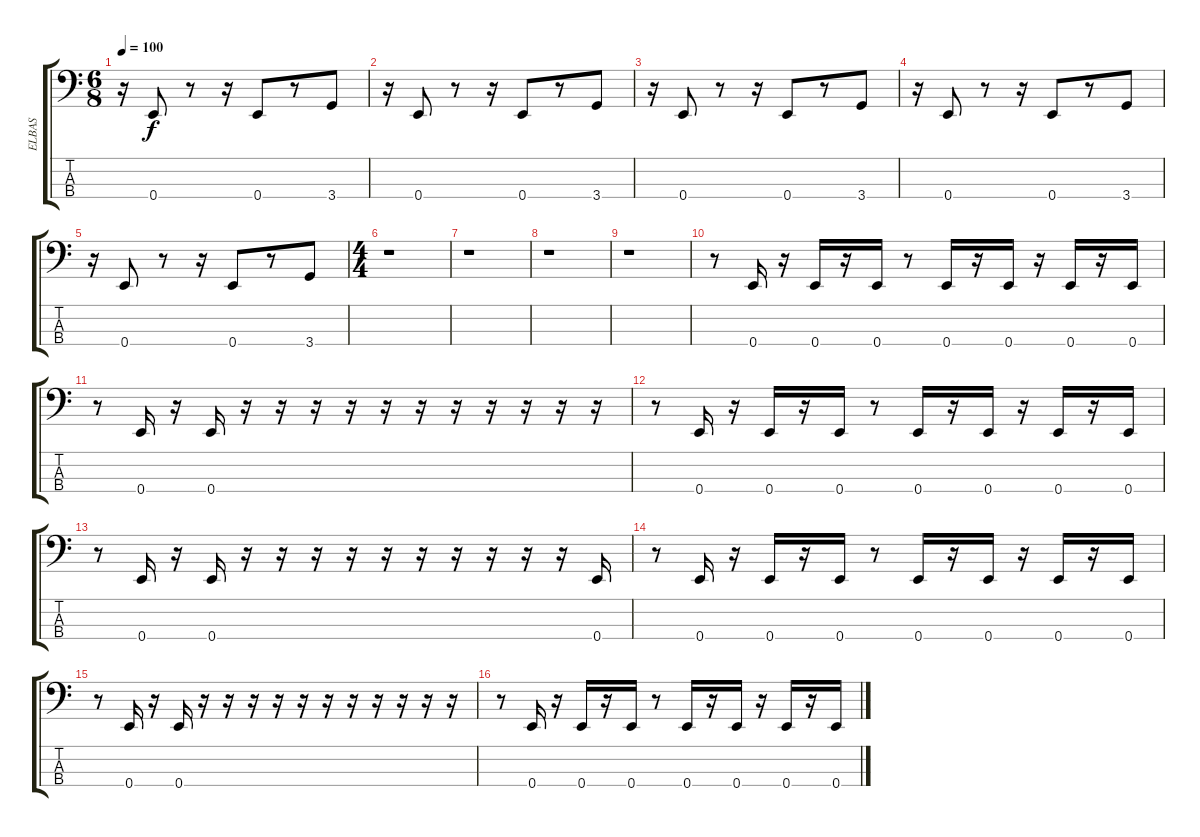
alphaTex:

\track ("ELBAS" "ELBAS") {instrument electricbassfinger}
\staff {score tabs}
\tuning (G2 D2 A1 E1) {hide}
\ts (6 8)
\tempo 100
\clef f4
\ks c
r.16{dy f} 0.4.8 r.8 r.16 0.4.8 r.8 3.4.8 |
r.16 0.4.8 r.8 r.16 0.4.8 r.8 3.4.8 |
r.16 0.4.8 r.8 r.16 0.4.8 r.8 3.4.8 |
r.16 0.4.8 r.8 r.16 0.4.8 r.8 3.4.8 |
r.16 0.4.8 r.8 r.16 0.4.8 r.8 3.4.8 |
\ts (4 4)
r.1 |
r.1 |
r.1 |
r.1 |
r.8 0.4.16 r.16 0.4.16 r.16 0.4.16 r.8 0.4.16 r.16 0.4.16 r.16 0.4.16 r.16 0.4.16 |
r.8 0.4.16 r.16 0.4.16 r.16 r.16 r.16 r.16 r.16 r.16 r.16 r.16 r.16 r.16 r.16 |
r.8 0.4.16 r.16 0.4.16 r.16 0.4.16 r.8 0.4.16 r.16 0.4.16 r.16 0.4.16 r.16 0.4.16 |
r.8 0.4.16 r.16 0.4.16 r.16 r.16 r.16 r.16 r.16 r.16 r.16 r.16 r.16 r.16 0.4.16 |
r.8 0.4.16 r.16 0.4.16 r.16 0.4.16 r.8 0.4.16 r.16 0.4.16 r.16 0.4.16 r.16 0.4.16 |
r.8 0.4.16 r.16 0.4.16 r.16 r.16 r.16 r.16 r.16 r.16 r.16 r.16 r.16 r.16 r.16 |
r.8 0.4.16 r.16 0.4.16 r.16 0.4.16 r.8 0.4.16 r.16 0.4.16 r.16 0.4.16 r.16 0.4.16
